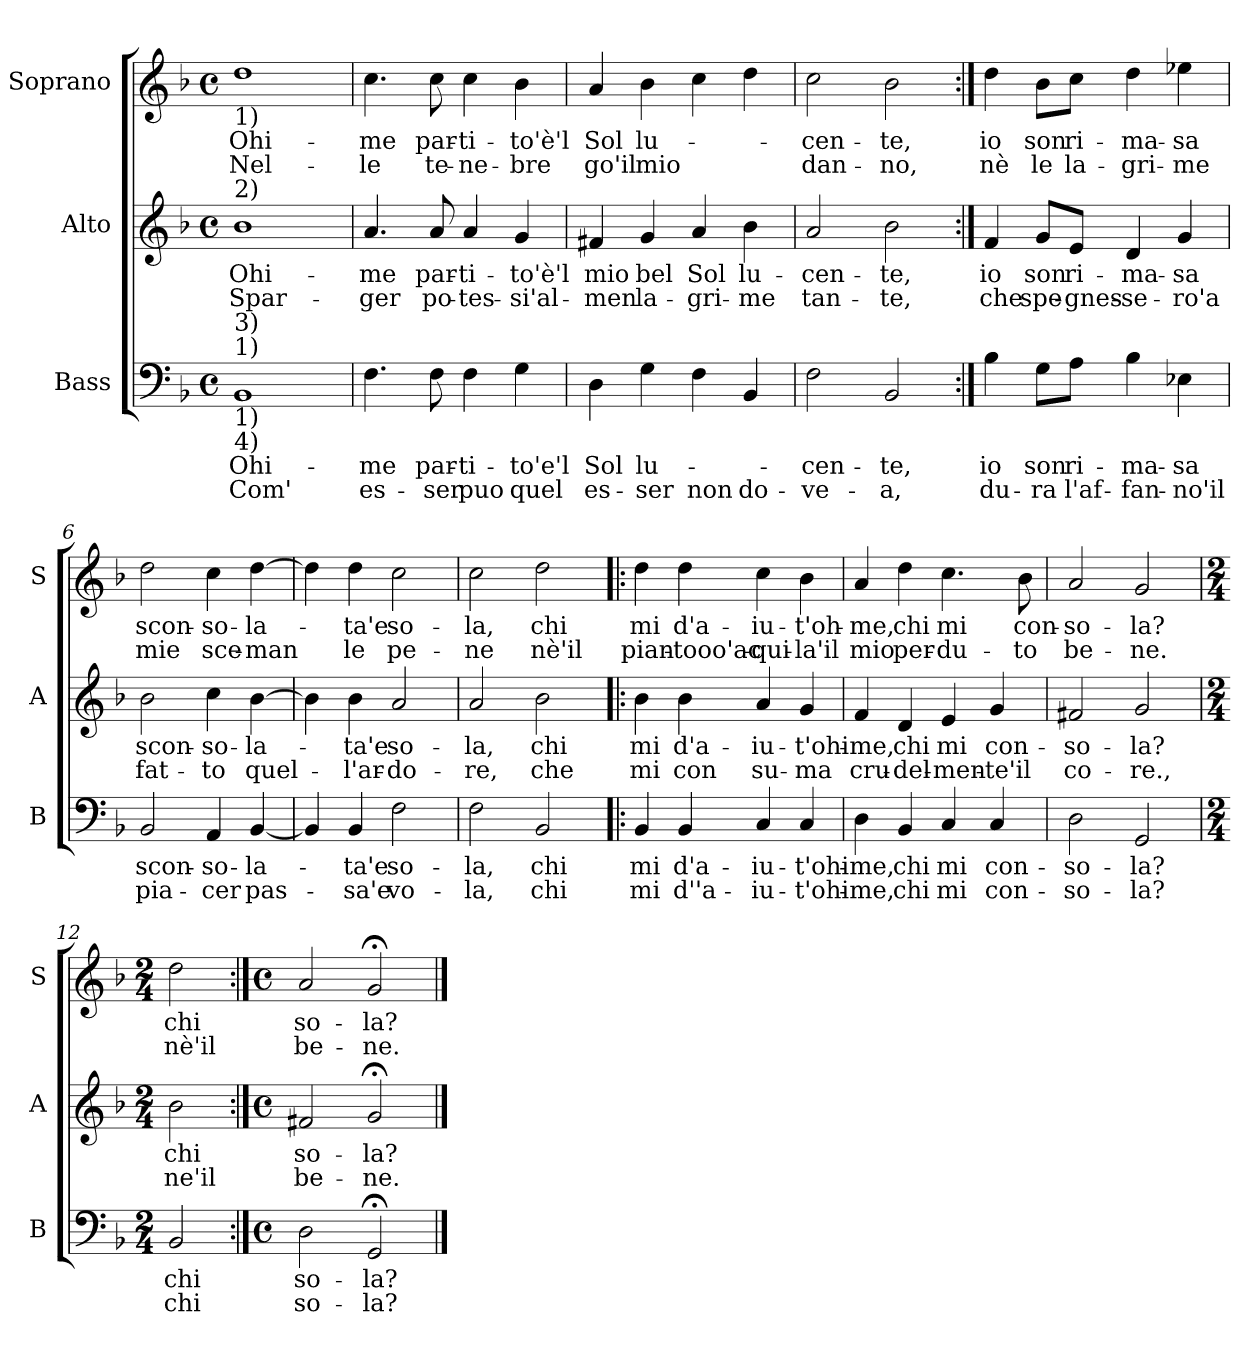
**kern	**text	**text	**kern	**text	**text	**kern	**text	**text
*part3	*part3	*part3	*part2	*part2	*part2	*part1	*part1	*part1
*staff3	*staff3	*staff3	*staff2	*staff2	*staff2	*staff1	*staff1	*staff1
*I"Bass	*	*	*I"Alto	*	*	*I"Soprano	*	*
*I'B	*	*	*I'A	*	*	*I'S	*	*
*clefF4	*	*	*clefG2	*	*	*clefG2	*	*
*k[b-]	*	*	*k[b-]	*	*	*k[b-]	*	*
*F:	*	*	*F:	*	*	*F:	*	*
*M4/4	*	*	*M4/4	*	*	*M4/4	*	*
*met(c)	*	*	*met(c)	*	*	*met(c)	*	*
=1	=1	=1	=1	=1	=1	=1	=1	=1
!	!	!	!	!	!	!LO:TX:b:t=1)	!	!
!	!	!	!LO:TX:a:t=2)	!	!	!	!	!
!LO:TX:a:t=1)	!	!	!	!	!	!	!	!
!LO:TX:a:t=3)	!	!	!	!	!	!	!	!
!LO:TX:b:t=1)	!	!	!	!	!	!	!	!
!LO:TX:b:t=4)	!	!	!	!	!	!	!	!
!	!LO:LY:b	!LO:LY:b	!	!LO:LY:b	!LO:LY:b	!	!LO:LY:b	!LO:LY:b
1BB-	Ohi-	Com'	1b-	Ohi-	Spar-	1dd	Ohi-	Nel-
=2	=2	=2	=2	=2	=2	=2	=2	=2
!	!LO:LY:b	!LO:LY:b	!	!LO:LY:b	!LO:LY:b	!	!LO:LY:b	!LO:LY:b
4.F\	-me	es-	4.a/	-me	-ger	4.cc\	-me	-le
!	!LO:LY:b	!LO:LY:b	!	!LO:LY:b	!LO:LY:b	!	!LO:LY:b	!LO:LY:b
8F\	par-	-ser	8a/	par-	po-	8cc\	par-	te-
!	!LO:LY:b	!LO:LY:b	!	!LO:LY:b	!LO:LY:b	!	!LO:LY:b	!LO:LY:b
4F\	-ti-	puo	4a/	-ti-	-tes-	4cc\	-ti-	-ne-
!	!LO:LY:b	!LO:LY:b	!	!LO:LY:b	!LO:LY:b	!	!LO:LY:b	!LO:LY:b
4G\	-to'e'l	quel	4g/	-to'è'l	-si'al-	4b-\	-to'è'l	-bre
=3	=3	=3	=3	=3	=3	=3	=3	=3
!	!LO:LY:b	!LO:LY:b	!	!LO:LY:b	!LO:LY:b	!	!LO:LY:b	!LO:LY:b
4D\	Sol	es-	4f#X/	mio	-men	4a/	Sol	go'il
!	!LO:LY:b	!LO:LY:b	!	!LO:LY:b	!LO:LY:b	!	!LO:LY:b	!LO:LY:b
4G\	lu-	-ser	4g/	bel	la-	4b-\	lu-	mio
!	!	!LO:LY:b	!	!LO:LY:b	!LO:LY:b	!	!	!
4F\	.	non	4a/	Sol	-gri-	4cc\	.	.
!	!	!LO:LY:b	!	!LO:LY:b	!LO:LY:b	!	!	!
4BB-/	.	do-	4b-\	lu-	-me	4dd\	.	.
=4	=4	=4	=4	=4	=4	=4	=4	=4
!	!LO:LY:b	!LO:LY:b	!	!LO:LY:b	!LO:LY:b	!	!LO:LY:b	!LO:LY:b
2F\	-cen-	-ve-	2a/	-cen-	tan-	2cc\	-cen-	dan-
!	!LO:LY:b	!LO:LY:b	!	!LO:LY:b	!LO:LY:b	!	!LO:LY:b	!LO:LY:b
2BB-/	-te,	-a,	2b-\	-te,	-te,	2b-\	-te,	-no,
!!LO:LB:g=z
=5:|!	=5:|!	=5:|!	=5:|!	=5:|!	=5:|!	=5:|!	=5:|!	=5:|!
!	!LO:LY:b	!LO:LY:b	!	!LO:LY:b	!LO:LY:b	!	!LO:LY:b	!LO:LY:b
4B-\	io	du-	4f/	io	che	4dd\	io	nè
!	!LO:LY:b	!LO:LY:b	!	!LO:LY:b	!LO:LY:b	!	!LO:LY:b	!LO:LY:b
8G\L	son	-ra	8g/L	son	spe-	8b-\L	son	le
!	!LO:LY:b	!LO:LY:b	!	!LO:LY:b	!LO:LY:b	!	!LO:LY:b	!LO:LY:b
8A\J	ri-	l'af-	8e/J	ri-	-gnes-	8cc\J	ri-	la-
!	!LO:LY:b	!LO:LY:b	!	!LO:LY:b	!LO:LY:b	!	!LO:LY:b	!LO:LY:b
4B-\	-ma-	-fan-	4d/	-ma-	-se-	4dd\	-ma-	-gri-
!	!LO:LY:b	!LO:LY:b	!	!LO:LY:b	!LO:LY:b	!	!LO:LY:b	!LO:LY:b
4E-X\	-sa	-no'il	4g/	-sa	-ro'a	4ee-X\	-sa	-me
=6	=6	=6	=6	=6	=6	=6	=6	=6
!	!LO:LY:b	!LO:LY:b	!	!LO:LY:b	!LO:LY:b	!	!LO:LY:b	!LO:LY:b
2BB-/	scon-	pia-	2b-\	scon-	fat-	2dd\	scon-	mie
!	!LO:LY:b	!LO:LY:b	!	!LO:LY:b	!LO:LY:b	!	!LO:LY:b	!LO:LY:b
4AA/	-so-	-cer	4cc\	-so-	-to	4cc\	-so-	sce-
!	!LO:LY:b	!LO:LY:b	!	!LO:LY:b	!LO:LY:b	!	!LO:LY:b	!LO:LY:b
[4BB-/	-la-	pas-	[4b-\	-la-	quel-	[4dd\	-la-	-man
=7	=7	=7	=7	=7	=7	=7	=7	=7
4BB-/]	.	.	4b-\]	.	.	4dd\]	.	.
!	!LO:LY:b	!LO:LY:b	!	!LO:LY:b	!LO:LY:b	!	!LO:LY:b	!LO:LY:b
4BB-/	-ta'e	-sa'e	4b-\	-ta'e	-l'ar-	4dd\	-ta'e	le
!	!LO:LY:b	!LO:LY:b	!	!LO:LY:b	!LO:LY:b	!	!LO:LY:b	!LO:LY:b
2F\	so-	vo-	2a/	so-	-do-	2cc\	so-	pe-
=8	=8	=8	=8	=8	=8	=8	=8	=8
!	!LO:LY:b	!LO:LY:b	!	!LO:LY:b	!LO:LY:b	!	!LO:LY:b	!LO:LY:b
2F\	-la,	-la,	2a/	-la,	-re,	2cc\	-la,	-ne
!	!LO:LY:b	!LO:LY:b	!	!LO:LY:b	!LO:LY:b	!	!LO:LY:b	!LO:LY:b
2BB-/	chi	chi	2b-\	chi	che	2dd\	chi	nè'il
=9!|:	=9!|:	=9!|:	=9!|:	=9!|:	=9!|:	=9!|:	=9!|:	=9!|:
!	!LO:LY:b	!LO:LY:b	!	!LO:LY:b	!LO:LY:b	!	!LO:LY:b	!LO:LY:b
4BB-/	mi	mi	4b-\	mi	mi	4dd\	mi	pian-
!	!LO:LY:b	!LO:LY:b	!	!LO:LY:b	!LO:LY:b	!	!LO:LY:b	!LO:LY:b
4BB-/	d'a-	d''a-	4b-\	d'a-	con	4dd\	d'a-	-tooo'ac-
!	!LO:LY:b	!LO:LY:b	!	!LO:LY:b	!LO:LY:b	!	!LO:LY:b	!LO:LY:b
4C/	-iu-	-iu-	4a/	-iu-	su-	4cc\	-iu-	-qui-
!	!LO:LY:b	!LO:LY:b	!	!LO:LY:b	!LO:LY:b	!	!LO:LY:b	!LO:LY:b
4C/	-t'ohi-	-t'ohi-	4g/	-t'ohi-	-ma	4b-\	-t'oh-	-la'il
!!LO:LB:g=z
=10	=10	=10	=10	=10	=10	=10	=10	=10
!	!LO:LY:b	!LO:LY:b	!	!LO:LY:b	!LO:LY:b	!	!LO:LY:b	!LO:LY:b
4D\	-me,	-me,	4f/	-me,	cru-	4a/	-me,	mio
!	!LO:LY:b	!LO:LY:b	!	!LO:LY:b	!LO:LY:b	!	!LO:LY:b	!LO:LY:b
4BB-/	chi	chi	4d/	chi	-del-	4dd\	chi	per-
!	!LO:LY:b	!LO:LY:b	!	!LO:LY:b	!LO:LY:b	!	!LO:LY:b	!LO:LY:b
4C/	mi	mi	4e/	mi	-men-	4.cc\	mi	-du-
!	!LO:LY:b	!LO:LY:b	!	!LO:LY:b	!LO:LY:b	!	!	!
4C/	con-	con-	4g/	con-	-te'il	.	.	.
!	!	!	!	!	!	!	!LO:LY:b	!LO:LY:b
.	.	.	.	.	.	8b-\	con-	-to
=11	=11	=11	=11	=11	=11	=11	=11	=11
!	!LO:LY:b	!LO:LY:b	!	!LO:LY:b	!LO:LY:b	!	!LO:LY:b	!LO:LY:b
2D\	-so-	-so-	2f#X/	-so-	co-	2a/	-so-	be-
!	!LO:LY:b	!LO:LY:b	!	!LO:LY:b	!LO:LY:b	!	!LO:LY:b	!LO:LY:b
2GG/	-la?	-la?	2g/	-la?	-re.,	2g/	-la?	-ne.
=12	=12	=12	=12	=12	=12	=12	=12	=12
*M2/4	*	*	*M2/4	*	*	*M2/4	*	*
!	!LO:LY:b	!LO:LY:b	!	!LO:LY:b	!LO:LY:b	!	!LO:LY:b	!LO:LY:b
2BB-/	chi	chi	2b-\	chi	ne'il	2dd\	chi	nè'il
=13:|!	=13:|!	=13:|!	=13:|!	=13:|!	=13:|!	=13:|!	=13:|!	=13:|!
*M4/4	*	*	*M4/4	*	*	*M4/4	*	*
*met(c)	*	*	*met(c)	*	*	*met(c)	*	*
!	!LO:LY:b	!LO:LY:b	!	!LO:LY:b	!LO:LY:b	!	!LO:LY:b	!LO:LY:b
2D\	so-	so-	2f#X/	so-	be-	2a/	so-	be-
!	!LO:LY:b	!LO:LY:b	!	!LO:LY:b	!LO:LY:b	!	!LO:LY:b	!LO:LY:b
2GG;</	-la?	-la?	2g;</	-la?	-ne.	2g;</	-la?	-ne.
==	==	==	==	==	==	==	==	==
*-	*-	*-	*-	*-	*-	*-	*-	*-
